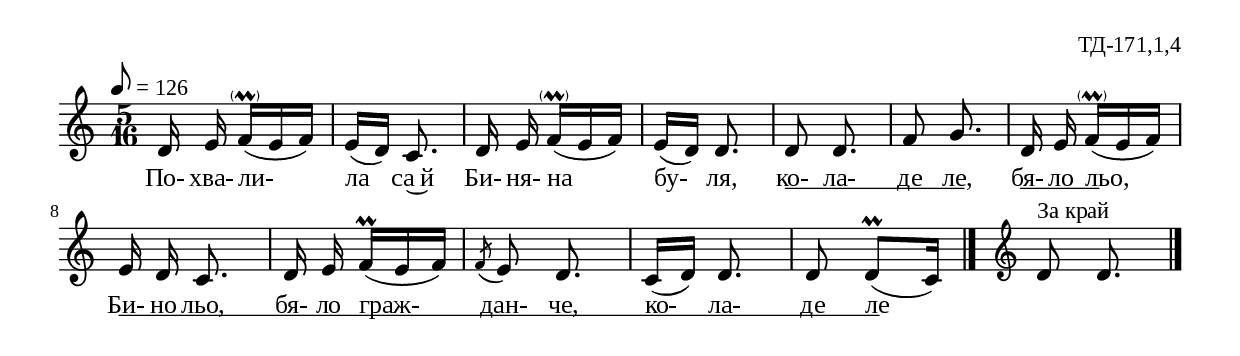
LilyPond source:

%{
td_171_1_04
%}

\include "td-preamble.ly"
%\include "Rhythm_marks.ly"

\score {
\relative c' {
\tempo 8 = 126
%\override Score.RehearsalMark #'self-alignment-X = #LEFT
%\once \override Score.RehearsalMark #'X-offset = #8
%  \rhythmMarkA \rhyMarkAAdot #"66"
\time 5/16
d16 e\noBeam f-\parenthesize\prall[( e f]) | e[( d]) c8. | 
d16 e\noBeam f-\parenthesize\prall[( e f]) | e[( d]) d8. |
d8 d8.\noBeam f8 g8.\noBeam | d16 e\noBeam f-\parenthesize\prall[( e f]) | 
e d\noBeam c8. |
d16 e\noBeam f\prall[( e f]) | \acciaccatura f8 e d8.\noBeam |
c16[( d]) d8. | d8 d\prall[( c16]) 
 \bar "|." 
\endmmm
d8^"За край" d8.\noBeam
  \bar "|." 
}
\addlyrics { По- хва- ли- ла са~й Би- ня- на бу- ля, 
ко- \startTextSpan ла- де ле, \stopTextSpan
бя- \startTextSpan ло льо, \stopTextSpan
Би- \startTextSpan но льо, бя- ло граж- дан- че, ко- ла- де ле \stopTextSpan }
%
\layout {
%   \context { 
%	    \Staff \remove "Time_signature_engraver" } 
  indent = #0
  line-width = 190\mm
  ragged-right=##f
\context {
      \Lyrics
      \consists "Text_spanner_engraver"
      \override TextSpanner #'direction = #DOWN
      \override TextSpanner #'style = #'line    
      \override TextSpanner #'outside-staff-priority = ##f
      \override TextSpanner #'padding = #0.2 % sets the distance of the line from the lyrics
      \override TextSpanner #'bound-details =
      #`((left . ((Y . 0)
                  (padding . 0)
                  (attach-dir . ,LEFT)))
         (left-broken . ((end-on-note . #t)))
         (right . ((Y . 0)
                   (padding . 0)
                   (attach-dir . ,RIGHT))))
    }
}
%
\midi { 
	\context {
		\Score tempoWholesPerMinute = #(ly:make-moment 126 8)
		}
	}
}
%
\header{
  opus = "ТД-171,1,4"
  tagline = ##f
}


